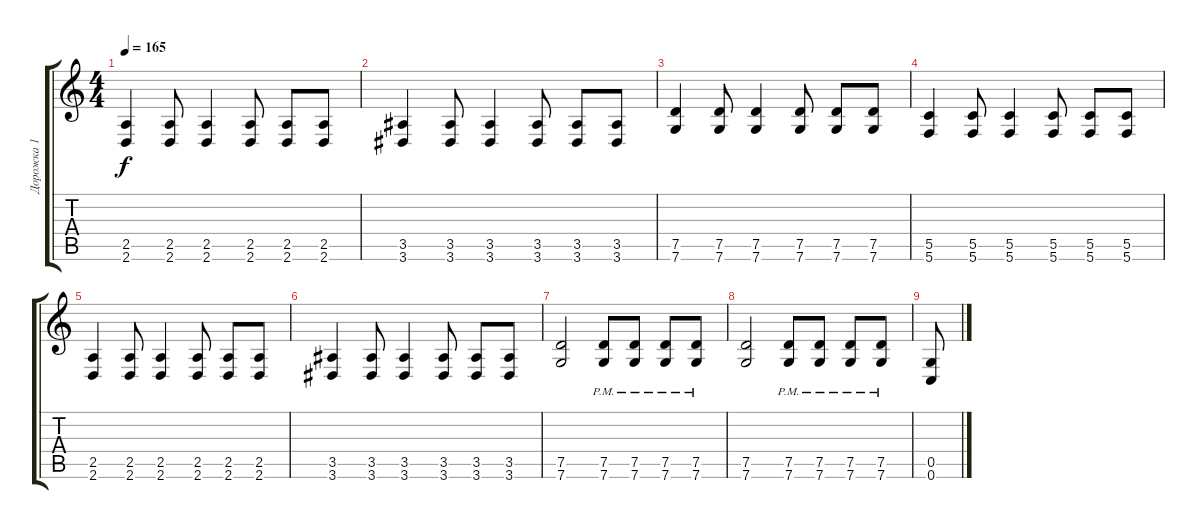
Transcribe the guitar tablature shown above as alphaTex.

\track ("Дорожка 1" "Дорожка 1") {instrument distortionguitar}
\staff {score tabs}
\tuning (D4 A3 F3 C3 G2 C2) {hide}
\ts (4 4)
\tempo 165
\clef g2
\ks c
(2.5 2.6).4{dy f} (2.5 2.6).8 (2.5 2.6).4 (2.5 2.6).8 (2.5 2.6).8 (2.5 2.6).8 |
(3.5 3.6).4 (3.5 3.6).8 (3.5 3.6).4 (3.5 3.6).8 (3.5 3.6).8 (3.5 3.6).8 |
(7.5 7.6).4 (7.5 7.6).8 (7.5 7.6).4 (7.5 7.6).8 (7.5 7.6).8 (7.5 7.6).8 |
(5.5 5.6).4 (5.5 5.6).8 (5.5 5.6).4 (5.5 5.6).8 (5.5 5.6).8 (5.5 5.6).8 |
(2.5 2.6).4 (2.5 2.6).8 (2.5 2.6).4 (2.5 2.6).8 (2.5 2.6).8 (2.5 2.6).8 |
(3.5 3.6).4 (3.5 3.6).8 (3.5 3.6).4 (3.5 3.6).8 (3.5 3.6).8 (3.5 3.6).8 |
(7.5 7.6).2 (7.5{pm} 7.6{pm}).8 (7.5{pm} 7.6{pm}).8 (7.5{pm} 7.6{pm}).8 (7.5{pm} 7.6{pm}).8 |
(7.5 7.6).2 (7.5{pm} 7.6{pm}).8 (7.5{pm} 7.6{pm}).8 (7.5{pm} 7.6{pm}).8 (7.5{pm} 7.6{pm}).8 |
(0.5 0.6).8
